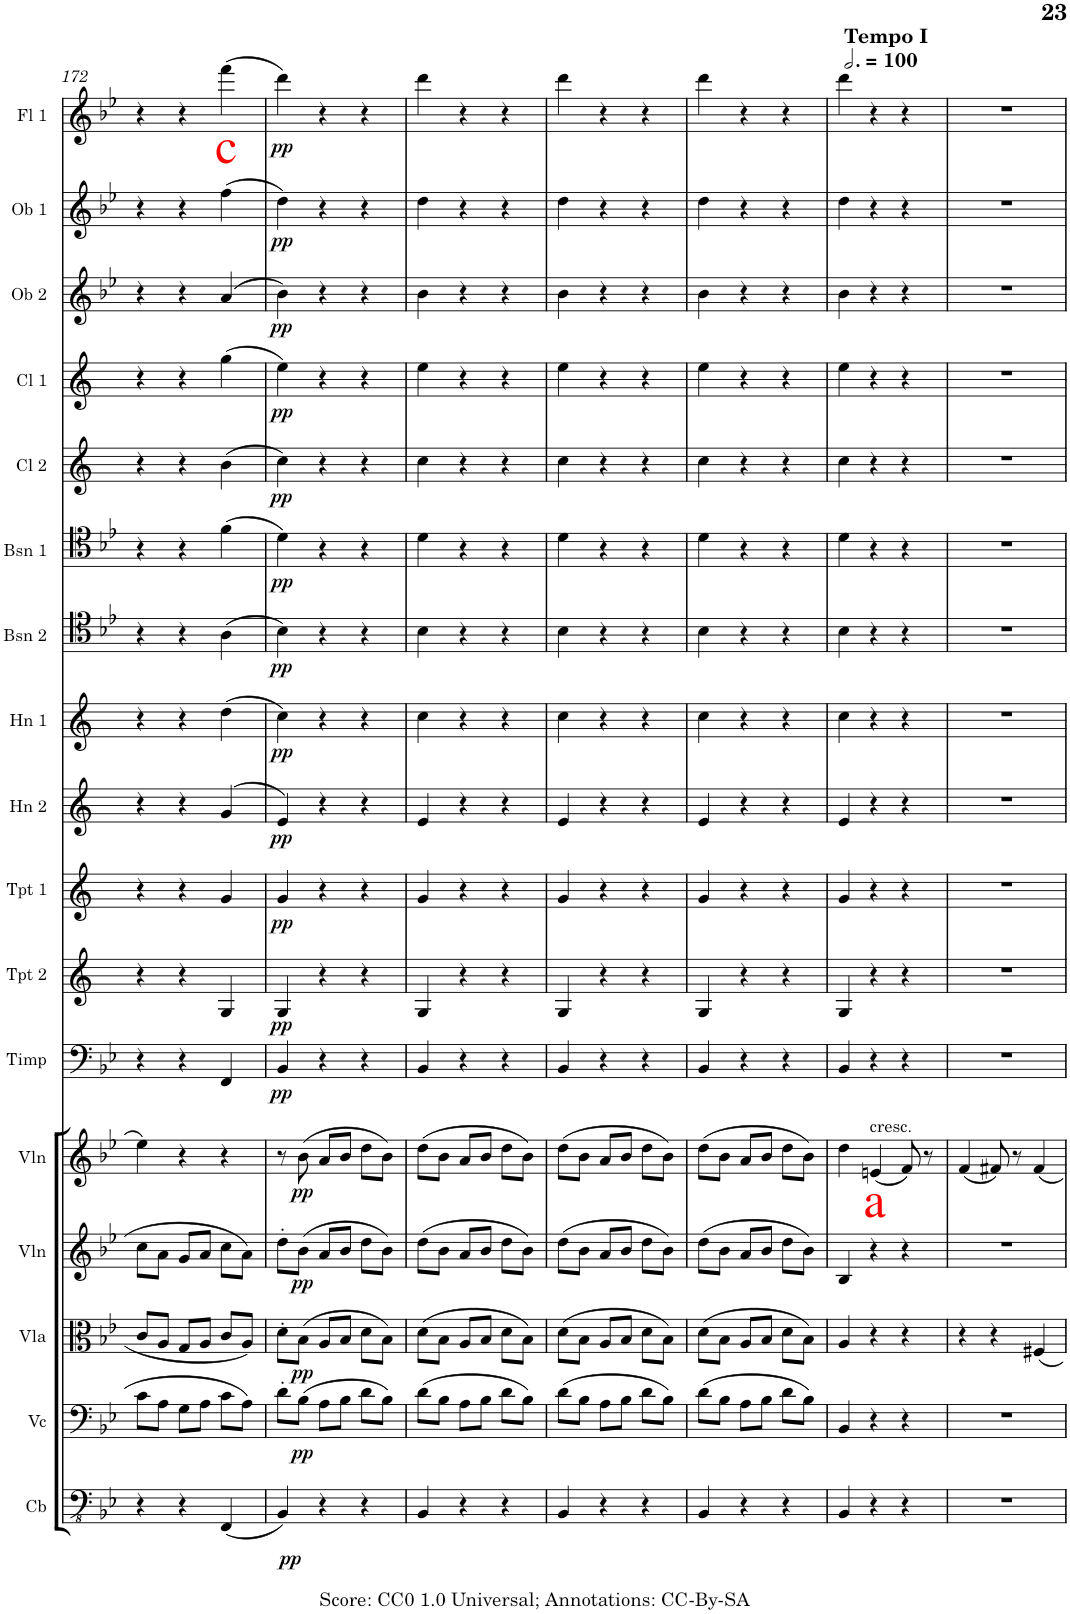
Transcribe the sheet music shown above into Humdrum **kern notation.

**kern	**dynam	**kern	**dynam	**kern	**dynam	**kern	**dynam	**kern	**text	**dynam	**kern	**dynam	**kern	**dynam	**kern	**dynam	**kern	**dynam	**kern	**dynam	**kern	**dynam	**kern	**dynam	**kern	**dynam	**kern	**dynam	**kern	**dynam	**kern	**dynam	**kern	**text	**dynam
*part17	*part17	*part16	*part16	*part15	*part15	*part14	*part14	*part13	*part13	*part13	*part12	*part12	*part11	*part11	*part10	*part10	*part9	*part9	*part8	*part8	*part7	*part7	*part6	*part6	*part5	*part5	*part4	*part4	*part3	*part3	*part2	*part2	*part1	*part1	*part1
*staff17	*staff17	*staff16	*staff16	*staff15	*staff15	*staff14	*staff14	*staff13	*staff13	*staff13	*staff12	*staff12	*staff11	*staff11	*staff10	*staff10	*staff9	*staff9	*staff8	*staff8	*staff7	*staff7	*staff6	*staff6	*staff5	*staff5	*staff4	*staff4	*staff3	*staff3	*staff2	*staff2	*staff1	*staff1	*staff1
*I"Contrabass	*	*I"Violoncello	*	*I"Viola	*	*I"Violin	*	*I"Violin	*	*	*I"Timpani	*	*I"Bb Trumpet 2	*	*I"Bb Trumpet 1	*	*I"Bb (basso) Horn 2	*	*I"Bb (basso) Horn 1	*	*I"Bassoon 2	*	*I"Bassoon 1	*	*I"Bb Clarinet 2	*	*I"Bb Clarinet 1	*	*I"Oboe 2	*	*I"Oboe 1	*	*I"Flute 1	*	*
*I'Cb	*	*I'Vc	*	*I'Vla	*	*I'Vln	*	*I'Vln	*	*	*I'Timp	*	*I'Tpt 2	*	*I'Tpt 1	*	*I'Hn 2	*	*I'Hn 1	*	*I'Bsn 2	*	*I'Bsn 1	*	*I'Cl 2	*	*I'Cl 1	*	*I'Ob 2	*	*I'Ob 1	*	*I'Fl 1	*	*
!!LO:PB:g=z
*clefFv4	*	*clefF4	*	*clefC3	*	*clefG2	*	*clefG2	*	*	*clefF4	*	*clefG2	*	*clefG2	*	*clefG2	*	*clefG2	*	*clefC4	*	*clefC4	*	*clefG2	*	*clefG2	*	*clefG2	*	*clefG2	*	*clefG2	*	*
*	*	*	*	*	*	*	*	*	*	*	*	*	*Trd1c2	*	*Trd1c2	*	*Trd8c14	*	*Trd8c14	*	*	*	*	*	*Trd1c2	*	*Trd1c2	*	*	*	*	*	*	*	*
*k[b-e-]	*	*k[b-e-]	*	*k[b-e-]	*	*k[b-e-]	*	*k[b-e-]	*	*	*k[b-e-]	*	*k[]	*	*k[]	*	*k[]	*	*k[]	*	*k[b-e-]	*	*k[b-e-]	*	*k[]	*	*k[]	*	*k[b-e-]	*	*k[b-e-]	*	*k[b-e-]	*	*
*M3/4	*	*M3/4	*	*M3/4	*	*M3/4	*	*M3/4	*	*	*M3/4	*	*M3/4	*	*M3/4	*	*M3/4	*	*M3/4	*	*M3/4	*	*M3/4	*	*M3/4	*	*M3/4	*	*M3/4	*	*M3/4	*	*M3/4	*	*
=172	=172	=172	=172	=172	=172	=172	=172	=172	=172	=172	=172	=172	=172	=172	=172	=172	=172	=172	=172	=172	=172	=172	=172	=172	=172	=172	=172	=172	=172	=172	=172	=172	=172	=172	=172
4r	.	8c\L	.	8c/L	.	8cc\L	.	4ee-\	.	.	4r	.	4r	.	4r	.	4r	.	4r	.	4r	.	4r	.	4r	.	4r	.	4r	.	4r	.	4r	.	.
.	.	8A\J	.	8A/J	.	8a\J	.	.	.	.	.	.	.	.	.	.	.	.	.	.	.	.	.	.	.	.	.	.	.	.	.	.	.	.	.
4r	.	8G\L	.	8G/L	.	8g/L	.	4r	.	.	4r	.	4r	.	4r	.	4r	.	4r	.	4r	.	4r	.	4r	.	4r	.	4r	.	4r	.	4r	.	.
.	.	8A\J	.	8A/J	.	8a/J	.	.	.	.	.	.	.	.	.	.	.	.	.	.	.	.	.	.	.	.	.	.	.	.	.	.	.	.	.
!	!	!	!	!	!	!	!	!	!	!	!	!	!	!	!	!	!	!	!	!	!	!	!	!	!	!	!	!	!	!	!	!	!	!LO:LY:b:color=#FF0000	!
(4FFF/	.	8c\L	.	8c/L	.	8cc\L	.	4r	.	.	4FF/	.	4G/	.	4g/	.	(>4g/	.	(>4dd\	.	(4A\	.	(4f\	.	(4b\	.	(4gg\	.	(4a/	.	(4ff\	.	(4fff\	c	.
.	.	8A\J	.	8A/J	.	8a\J	.	.	.	.	.	.	.	.	.	.	.	.	.	.	.	.	.	.	.	.	.	.	.	.	.	.	.	.	.
=173	=173	=173	=173	=173	=173	=173	=173	=173	=173	=173	=173	=173	=173	=173	=173	=173	=173	=173	=173	=173	=173	=173	=173	=173	=173	=173	=173	=173	=173	=173	=173	=173	=173	=173	=173
!	!LO:DY:b	!	!	!	!	!	!	!	!	!	!	!LO:DY:b	!	!LO:DY:b	!	!LO:DY:b	!	!LO:DY:b	!	!LO:DY:b	!	!LO:DY:b	!	!LO:DY:b	!	!LO:DY:b	!	!LO:DY:b	!	!LO:DY:b	!	!LO:DY:b	!	!	!LO:DY:b
4BBB-/)	pp	8d'\L	.	8d'\L	.	8dd'\L	.	8r	.	.	4BB-/	pp	4G/	pp	4g/	pp	4e/)	pp	4cc\)	pp	4B-\)	pp	4d\)	pp	4cc\)	pp	4ee\)	pp	4b-\)	pp	4dd\)	pp	4ddd\)	.	pp
!	!	!	!LO:DY:b	!	!LO:DY:b	!	!LO:DY:b	!	!	!LO:DY:b	!	!	!	!	!	!	!	!	!	!	!	!	!	!	!	!	!	!	!	!	!	!	!	!	!
.	.	(8B-\J	pp	(8B-\J	pp	(8b-\J	pp	(8b-\	.	pp	.	.	.	.	.	.	.	.	.	.	.	.	.	.	.	.	.	.	.	.	.	.	.	.	.
4r	.	8A\L	.	8A/L	.	8a/L	.	8a/L	.	.	4r	.	4r	.	4r	.	4r	.	4r	.	4r	.	4r	.	4r	.	4r	.	4r	.	4r	.	4r	.	.
.	.	8B-\J	.	8B-/J	.	8b-/J	.	8b-/J	.	.	.	.	.	.	.	.	.	.	.	.	.	.	.	.	.	.	.	.	.	.	.	.	.	.	.
4r	.	8d\L	.	8d\L	.	8dd\L	.	8dd\L	.	.	4r	.	4r	.	4r	.	4r	.	4r	.	4r	.	4r	.	4r	.	4r	.	4r	.	4r	.	4r	.	.
.	.	8B-\J)	.	8B-\J)	.	8b-\J)	.	8b-\J)	.	.	.	.	.	.	.	.	.	.	.	.	.	.	.	.	.	.	.	.	.	.	.	.	.	.	.
=174	=174	=174	=174	=174	=174	=174	=174	=174	=174	=174	=174	=174	=174	=174	=174	=174	=174	=174	=174	=174	=174	=174	=174	=174	=174	=174	=174	=174	=174	=174	=174	=174	=174	=174	=174
4BBB-/	.	(8d\L	.	(8d\L	.	(8dd\L	.	(8dd\L	.	.	4BB-/	.	4G/	.	4g/	.	4e/	.	4cc\	.	4B-\	.	4d\	.	4cc\	.	4ee\	.	4b-\	.	4dd\	.	4ddd\	.	.
.	.	8B-\J	.	8B-\J	.	8b-\J	.	8b-\J	.	.	.	.	.	.	.	.	.	.	.	.	.	.	.	.	.	.	.	.	.	.	.	.	.	.	.
4r	.	8A\L	.	8A/L	.	8a/L	.	8a/L	.	.	4r	.	4r	.	4r	.	4r	.	4r	.	4r	.	4r	.	4r	.	4r	.	4r	.	4r	.	4r	.	.
.	.	8B-\J	.	8B-/J	.	8b-/J	.	8b-/J	.	.	.	.	.	.	.	.	.	.	.	.	.	.	.	.	.	.	.	.	.	.	.	.	.	.	.
4r	.	8d\L	.	8d\L	.	8dd\L	.	8dd\L	.	.	4r	.	4r	.	4r	.	4r	.	4r	.	4r	.	4r	.	4r	.	4r	.	4r	.	4r	.	4r	.	.
.	.	8B-\J)	.	8B-\J)	.	8b-\J)	.	8b-\J)	.	.	.	.	.	.	.	.	.	.	.	.	.	.	.	.	.	.	.	.	.	.	.	.	.	.	.
=175	=175	=175	=175	=175	=175	=175	=175	=175	=175	=175	=175	=175	=175	=175	=175	=175	=175	=175	=175	=175	=175	=175	=175	=175	=175	=175	=175	=175	=175	=175	=175	=175	=175	=175	=175
4BBB-/	.	(8d\L	.	(8d\L	.	(8dd\L	.	(8dd\L	.	.	4BB-/	.	4G/	.	4g/	.	4e/	.	4cc\	.	4B-\	.	4d\	.	4cc\	.	4ee\	.	4b-\	.	4dd\	.	4ddd\	.	.
.	.	8B-\J	.	8B-\J	.	8b-\J	.	8b-\J	.	.	.	.	.	.	.	.	.	.	.	.	.	.	.	.	.	.	.	.	.	.	.	.	.	.	.
4r	.	8A\L	.	8A/L	.	8a/L	.	8a/L	.	.	4r	.	4r	.	4r	.	4r	.	4r	.	4r	.	4r	.	4r	.	4r	.	4r	.	4r	.	4r	.	.
.	.	8B-\J	.	8B-/J	.	8b-/J	.	8b-/J	.	.	.	.	.	.	.	.	.	.	.	.	.	.	.	.	.	.	.	.	.	.	.	.	.	.	.
4r	.	8d\L	.	8d\L	.	8dd\L	.	8dd\L	.	.	4r	.	4r	.	4r	.	4r	.	4r	.	4r	.	4r	.	4r	.	4r	.	4r	.	4r	.	4r	.	.
.	.	8B-\J)	.	8B-\J)	.	8b-\J)	.	8b-\J)	.	.	.	.	.	.	.	.	.	.	.	.	.	.	.	.	.	.	.	.	.	.	.	.	.	.	.
=176	=176	=176	=176	=176	=176	=176	=176	=176	=176	=176	=176	=176	=176	=176	=176	=176	=176	=176	=176	=176	=176	=176	=176	=176	=176	=176	=176	=176	=176	=176	=176	=176	=176	=176	=176
4BBB-/	.	(8d\L	.	(8d\L	.	(8dd\L	.	(8dd\L	.	.	4BB-/	.	4G/	.	4g/	.	4e/	.	4cc\	.	4B-\	.	4d\	.	4cc\	.	4ee\	.	4b-\	.	4dd\	.	4ddd\	.	.
.	.	8B-\J	.	8B-\J	.	8b-\J	.	8b-\J	.	.	.	.	.	.	.	.	.	.	.	.	.	.	.	.	.	.	.	.	.	.	.	.	.	.	.
4r	.	8A\L	.	8A/L	.	8a/L	.	8a/L	.	.	4r	.	4r	.	4r	.	4r	.	4r	.	4r	.	4r	.	4r	.	4r	.	4r	.	4r	.	4r	.	.
.	.	8B-\J	.	8B-/J	.	8b-/J	.	8b-/J	.	.	.	.	.	.	.	.	.	.	.	.	.	.	.	.	.	.	.	.	.	.	.	.	.	.	.
4r	.	8d\L	.	8d\L	.	8dd\L	.	8dd\L	.	.	4r	.	4r	.	4r	.	4r	.	4r	.	4r	.	4r	.	4r	.	4r	.	4r	.	4r	.	4r	.	.
.	.	8B-\J)	.	8B-\J)	.	8b-\J)	.	8b-\J)	.	.	.	.	.	.	.	.	.	.	.	.	.	.	.	.	.	.	.	.	.	.	.	.	.	.	.
=177	=177	=177	=177	=177	=177	=177	=177	=177	=177	=177	=177	=177	=177	=177	=177	=177	=177	=177	=177	=177	=177	=177	=177	=177	=177	=177	=177	=177	=177	=177	=177	=177	=177	=177	=177
*	*	*	*	*	*	*	*	*	*	*	*	*	*	*	*	*	*	*	*	*	*	*	*	*	*	*	*	*	*	*	*	*	*MM300	*	*
!	!	!	!	!	!	!	!	!	!	!	!	!	!	!	!	!	!	!	!	!	!	!	!	!	!	!	!	!	!	!	!	!	!LO:TX:a:B:t=Tempo I	!	!
4BBB-/	.	4BB-/	.	4A/	.	4B-/	.	4dd\	.	.	4BB-/	.	4G/	.	4g/	.	4e/	.	4cc\	.	4B-\	.	4d\	.	4cc\	.	4ee\	.	4b-\	.	4dd\	.	4ddd\	.	.
!	!	!	!	!	!	!	!	!LO:TX:a:t=cresc.	!	!	!	!	!	!	!	!	!	!	!	!	!	!	!	!	!	!	!	!	!	!	!	!	!	!	!
!	!	!	!	!	!	!	!	!	!LO:LY:b:color=#FF0000	!	!	!	!	!	!	!	!	!	!	!	!	!	!	!	!	!	!	!	!	!	!	!	!	!	!
4r	.	4r	.	4r	.	4r	.	(4en/	a	.	4r	.	4r	.	4r	.	4r	.	4r	.	4r	.	4r	.	4r	.	4r	.	4r	.	4r	.	4r	.	.
4r	.	4r	.	4r	.	4r	.	8f/)	.	.	4r	.	4r	.	4r	.	4r	.	4r	.	4r	.	4r	.	4r	.	4r	.	4r	.	4r	.	4r	.	.
.	.	.	.	.	.	.	.	8r	.	.	.	.	.	.	.	.	.	.	.	.	.	.	.	.	.	.	.	.	.	.	.	.	.	.	.
=178	=178	=178	=178	=178	=178	=178	=178	=178	=178	=178	=178	=178	=178	=178	=178	=178	=178	=178	=178	=178	=178	=178	=178	=178	=178	=178	=178	=178	=178	=178	=178	=178	=178	=178	=178
2.r	.	2.r	.	4r	.	2.r	.	(4f/	.	.	2.r	.	2.r	.	2.r	.	2.r	.	2.r	.	2.r	.	2.r	.	2.r	.	2.r	.	2.r	.	2.r	.	2.r	.	.
.	.	.	.	4r	.	.	.	8f#X/)	.	.	.	.	.	.	.	.	.	.	.	.	.	.	.	.	.	.	.	.	.	.	.	.	.	.	.
.	.	.	.	.	.	.	.	8r	.	.	.	.	.	.	.	.	.	.	.	.	.	.	.	.	.	.	.	.	.	.	.	.	.	.	.
.	.	.	.	4F#X/	.	.	.	4f#/	.	.	.	.	.	.	.	.	.	.	.	.	.	.	.	.	.	.	.	.	.	.	.	.	.	.	.
=	=	=	=	=	=	=	=	=	=	=	=	=	=	=	=	=	=	=	=	=	=	=	=	=	=	=	=	=	=	=	=	=	=	=	=
*-	*-	*-	*-	*-	*-	*-	*-	*-	*-	*-	*-	*-	*-	*-	*-	*-	*-	*-	*-	*-	*-	*-	*-	*-	*-	*-	*-	*-	*-	*-	*-	*-	*-	*-	*-
